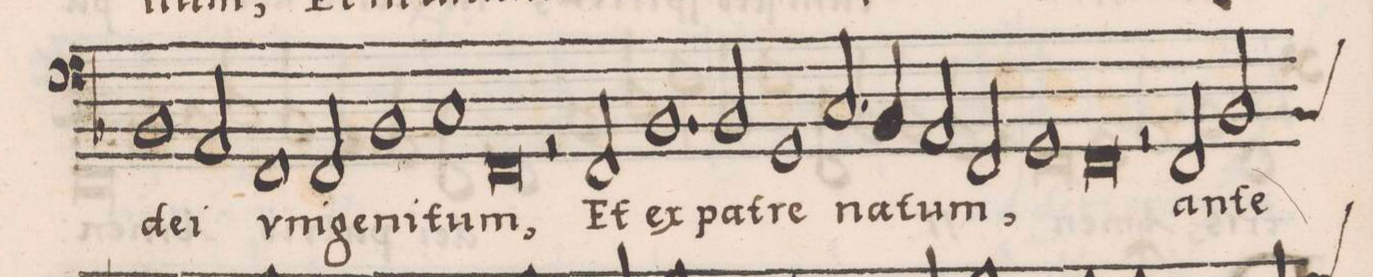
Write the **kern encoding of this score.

**kern	**text
*I"BASSVS	*
*clefF4	*
*k[b-]	*
*met(C|)	*
*M2/1	*
1BB-	de-
2AA/	-i
1FF/	v-
=27-	=27-
2FF/	-ni-
1BB-	-ge-
=28-	=28-
1C	-ni-
0FF	-tum,
=29-	=29-
2r	.
2FF/	Et
=30-	=30-
1.BB-	ex
2BB-/	pa-
=31-	=31-
1GG	-tre
2.C/	na-
4BB-/	-tum,
=32-	=32-
2AA/	.
2FF/	.
1GG	.
=33-	=33-
0FF	.
=34-	=34-
2r	.
2FF/	an-
2BB-/	-te
*custos:BB	*
*-	*-
